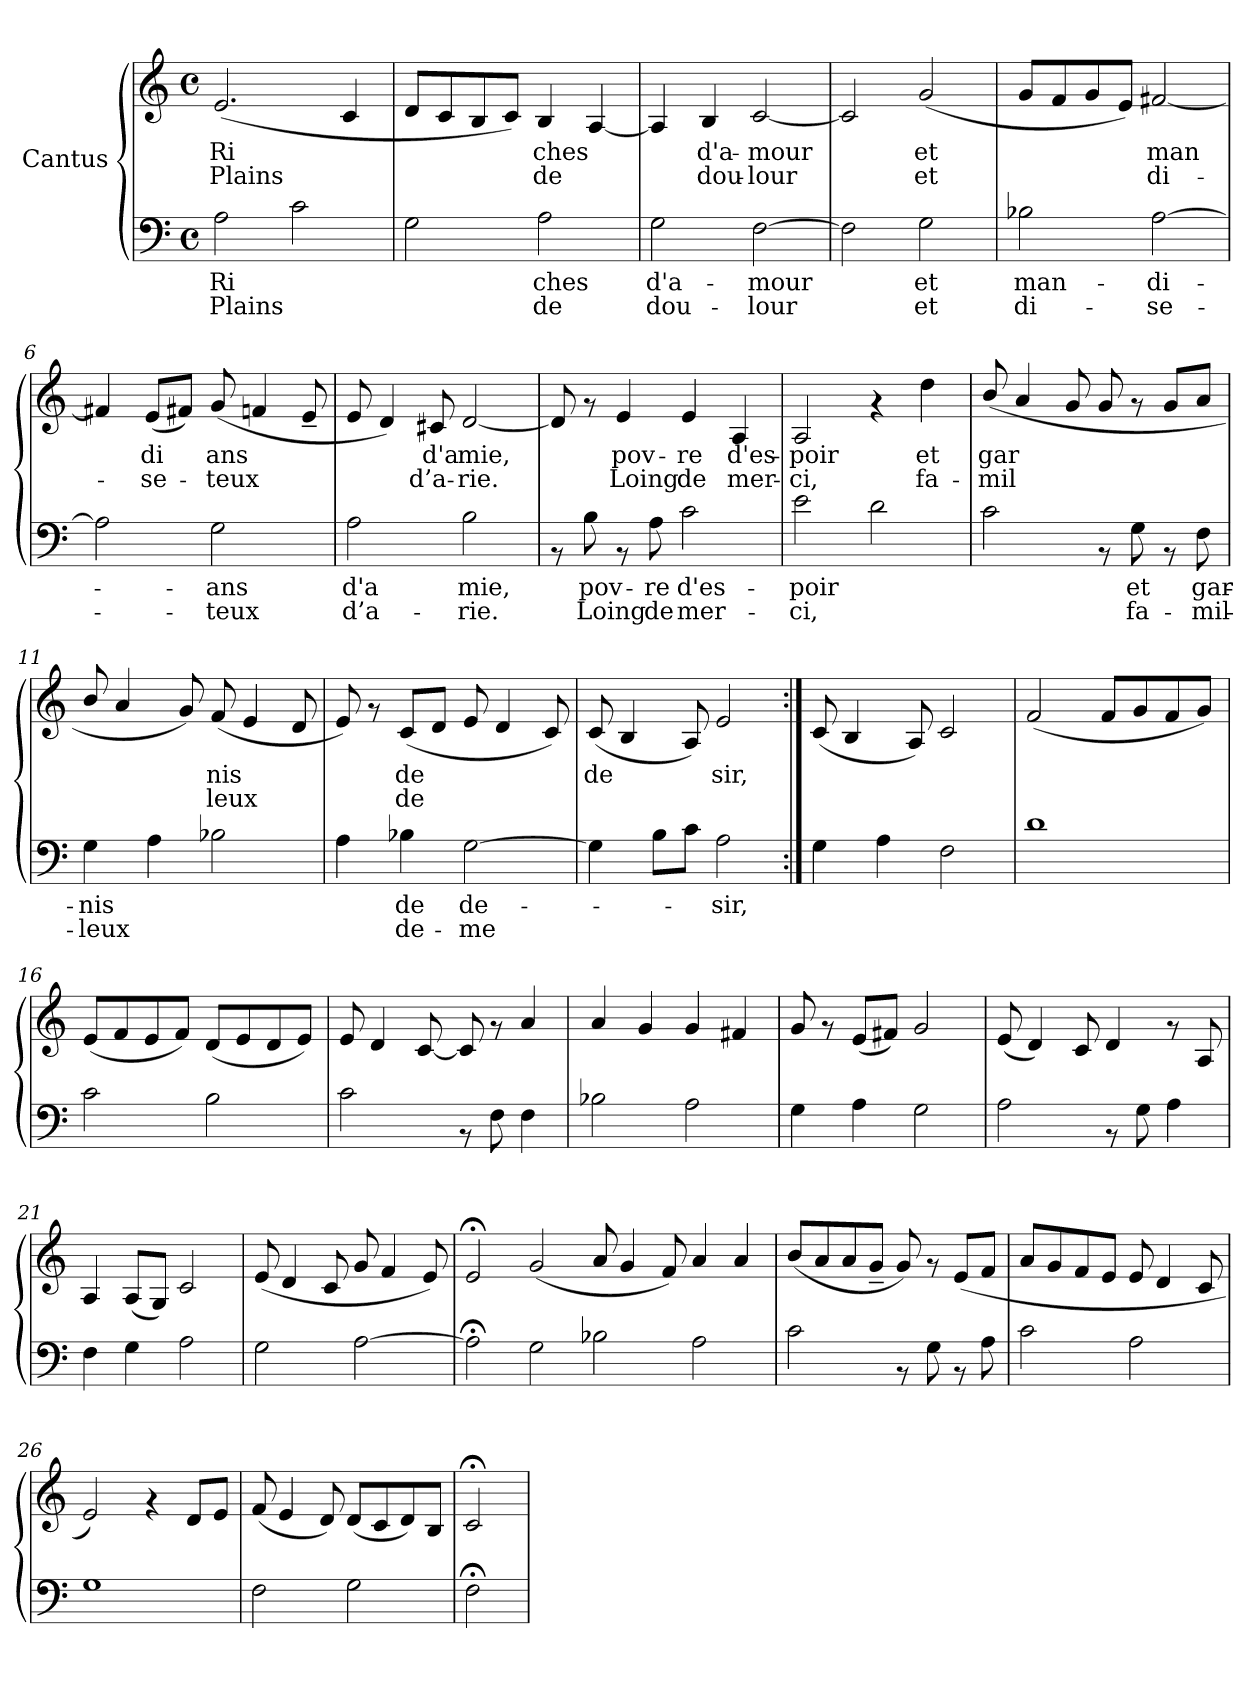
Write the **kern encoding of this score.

**kern	**text	**text	**kern	**text	**text
*part1	*part1	*part1	*part1	*part1	*part1
*staff2	*staff2	*staff2	*staff1	*staff1	*staff1
*I"Cantus	*	*	*	*	*
!!LO:PB:g=z
*stria5	*	*	*stria5	*	*
*clefF4	*	*	*clefG2	*	*
*M4/4	*	*	*M4/4	*	*
*met(c)	*	*	*met(c)	*	*
*MM132	*	*	*MM132	*	*
=1	=1	=1	=1	=1	=1
!	!LO:LY:b:cj	!LO:LY:b:cj	!	!LO:LY:b:cj	!LO:LY:b:cj
2A\	-Ri-	-Plains-	(<2.e/	Ri-	-Plains-
!	!LO:LY:b:cj	!LO:LY:b:cj	!	!	!
2c\	--	--	.	.	.
!	!	!	!	!LO:LY:b:cj	!LO:LY:b:cj
.	.	.	4c/	--	--
=2	=2	=2	=2	=2	=2
!	!LO:LY:b:cj	!LO:LY:b:cj	!	!LO:LY:b:cj	!LO:LY:b:cj
2G\	.	.	8d/L	-	.
!	!	!	!	!LO:LY:b:cj	!LO:LY:b:cj
.	.	.	8c/	.	.
!	!	!	!	!LO:LY:b:cj	!LO:LY:b:cj
.	.	.	8B/	.	.
!	!	!	!	!LO:LY:b:cj	!LO:LY:b:cj
.	.	.	8c/J)	.	.
!	!LO:LY:b:cj	!LO:LY:b:cj	!	!LO:LY:b:cj	!LO:LY:b:cj
2A\	ches	de	4B/	ches	de
!	!	!	!	!LO:LY:b:cj	!LO:LY:b:cj
.	.	.	[<4A/	.	.
=3	=3	=3	=3	=3	=3
!	!LO:LY:b:cj	!LO:LY:b:cj	!	!LO:LY:b:cj	!LO:LY:b:cj
2G\	d'a-	-dou-	4A/]	.	.
!	!	!	!	!LO:LY:b:cj	!LO:LY:b:cj
.	.	.	4B/	d'a-	-dou-
!	!LO:LY:b:cj	!LO:LY:b:cj	!	!LO:LY:b:cj	!LO:LY:b:cj
[>2F\	-mour	lour	[<2c/	-mour	lour
=4	=4	=4	=4	=4	=4
!	!LO:LY:b:cj	!LO:LY:b:cj	!	!LO:LY:b:cj	!LO:LY:b:cj
2F\]	.	.	2c/]	.	.
!	!LO:LY:b:cj	!LO:LY:b:cj	!	!LO:LY:b:cj	!LO:LY:b:cj
2G\	et	et	(<2g/	et	et
=5	=5	=5	=5	=5	=5
!	!LO:LY:b:cj	!LO:LY:b:cj	!	!LO:LY:b:cj	!LO:LY:b:cj
2B-X\	-man-	-di-	8g/L	.	.
!	!	!	!	!LO:LY:b:cj	!LO:LY:b:cj
.	.	.	8f/	.	.
!	!	!	!	!LO:LY:b:cj	!LO:LY:b:cj
.	.	.	8g/	.	.
!	!	!	!	!LO:LY:b:cj	!LO:LY:b:cj
.	.	.	8e/J)	.	.
!	!LO:LY:b:cj	!LO:LY:b:cj	!	!LO:LY:b:cj	!LO:LY:b:cj
[>2A\	-di-	-se-	[<2f#X/	man-	-di-
!!LO:LB:g=z
=6	=6	=6	=6	=6	=6
!	!LO:LY:b:cj	!LO:LY:b:cj	!	!LO:LY:b:cj	!LO:LY:b:cj
2A\]	.	.	4f#X/]	-	.
!	!	!	!	!LO:LY:b:cj	!LO:LY:b:cj
.	.	.	(<8e/L	di-	-se-
!	!	!	!	!LO:LY:b:cj	!LO:LY:b:cj
.	.	.	8f#X/J)	-	.
!	!LO:LY:b:cj	!LO:LY:b:cj	!	!LO:LY:b:cj	!LO:LY:b:cj
2G\	ans	teux	(<8g/	ans	teux
!	!	!	!	!LO:LY:b:cj	!LO:LY:b:cj
.	.	.	4fn/	.	.
!	!	!	!	!LO:LY:b:cj	!LO:LY:b:cj
.	.	.	8e~</	.	.
=7	=7	=7	=7	=7	=7
!	!LO:LY:b:cj	!LO:LY:b:cj	!	!LO:LY:b:cj	!LO:LY:b:cj
2A\	d'a	d’a-	8e/	.	.
!	!	!	!	!LO:LY:b:cj	!LO:LY:b:cj
.	.	.	4d/)	.	.
!	!	!	!	!LO:LY:b:cj	!LO:LY:b:cj
.	.	.	8c#X/	d'a	d’a-
!	!LO:LY:b:cj	!LO:LY:b:cj	!	!LO:LY:b:cj	!LO:LY:b:cj
2B\	-mie,	rie.	[<2d/	-mie,	rie.
=8	=8	=8	=8	=8	=8
!	!	!	!	!LO:LY:b:cj	!LO:LY:b:cj
8rAA	.	.	8d/]	.	.
!	!LO:LY:b:cj	!LO:LY:b:cj	!	!	!
8B\	-pov-	-Loing	8rf	.	.
!	!	!	!	!LO:LY:b:cj	!LO:LY:b:cj
8rAA	.	.	4e/	pov-	-Loing
!	!LO:LY:b:cj	!LO:LY:b:cj	!	!	!
8A\	re	de	.	.	.
!	!LO:LY:b:cj	!LO:LY:b:cj	!	!LO:LY:b:cj	!LO:LY:b:cj
2c\	d'es-	-mer-	4e/	re	de
!	!	!	!	!LO:LY:b:cj	!LO:LY:b:cj
.	.	.	4A/	d'es-	-mer-
=9	=9	=9	=9	=9	=9
!	!LO:LY:b:cj	!LO:LY:b:cj	!	!LO:LY:b:cj	!LO:LY:b:cj
2e\	-poir	ci,	2A/	-poir	ci,
!	!LO:LY:b:cj	!LO:LY:b:cj	!	!	!
2d\	.	.	4rf	.	.
!	!	!	!	!LO:LY:b:cj	!LO:LY:b:cj
.	.	.	4dd\	et	fa-
=10	=10	=10	=10	=10	=10
!	!LO:LY:b:cj	!LO:LY:b:cj	!	!LO:LY:b:cj	!LO:LY:b:cj
2c\	-	.	(<8b/	gar-	-mil-
!	!	!	!	!LO:LY:b:cj	!LO:LY:b:cj
.	.	.	4a/	--	--
!	!	!	!	!LO:LY:b:cj	!LO:LY:b:cj
.	.	.	8g/	--	--
!	!	!	!	!LO:LY:b:cj	!LO:LY:b:cj
8rAA	.	.	8g/	--	--
!	!LO:LY:b:cj	!LO:LY:b:cj	!	!	!
8G\	et	fa-	8rf	.	.
!	!	!	!	!LO:LY:b:cj	!LO:LY:b:cj
8rAA	.	.	8g/L	--	--
!	!LO:LY:b:cj	!LO:LY:b:cj	!	!LO:LY:b:cj	!LO:LY:b:cj
8F\	-gar-	-mil-	8a/J	--	--
!!LO:LB:g=z
=11	=11	=11	=11	=11	=11
!	!LO:LY:b:cj	!LO:LY:b:cj	!	!LO:LY:b:cj	!LO:LY:b:cj
4G\	nis	leux	8b/	-	.
!	!	!	!	!LO:LY:b:cj	!LO:LY:b:cj
.	.	.	4a/	.	.
!	!LO:LY:b:cj	!LO:LY:b:cj	!	!	!
4A\	.	.	.	.	.
!	!	!	!	!LO:LY:b:cj	!LO:LY:b:cj
.	.	.	8g/)	.	.
!	!LO:LY:b:cj	!LO:LY:b:cj	!	!LO:LY:b:cj	!LO:LY:b:cj
2B-X\	.	.	(<8f/	nis	leux
!	!	!	!	!LO:LY:b:cj	!LO:LY:b:cj
.	.	.	4e/	.	.
!	!	!	!	!LO:LY:b:cj	!LO:LY:b:cj
.	.	.	8d/	.	.
=12	=12	=12	=12	=12	=12
!	!LO:LY:b:cj	!LO:LY:b:cj	!	!LO:LY:b:cj	!LO:LY:b:cj
4A\	.	.	8e/)	.	.
.	.	.	8rf	.	.
!	!LO:LY:b:cj	!LO:LY:b:cj	!	!LO:LY:b:cj	!LO:LY:b:cj
4B-X\	de	de-	(<8c/L	de	de
!	!	!	!	!LO:LY:b:cj	!LO:LY:b:cj
.	.	.	8d/J	.	.
!	!LO:LY:b:cj	!LO:LY:b:cj	!	!LO:LY:b:cj	!LO:LY:b:cj
[>2G\	-de-	-me	8e/	.	.
!	!	!	!	!LO:LY:b:cj	!LO:LY:b:cj
.	.	.	4d/	.	.
!	!	!	!	!LO:LY:b:cj	!LO:LY:b:cj
.	.	.	8c/)	.	.
=13	=13	=13	=13	=13	=13
!	!LO:LY:b:cj	!	!	!LO:LY:b:cj	!
4G\]	.	.	(<8c/	de-	.
!	!	!	!	!LO:LY:b:cj	!
.	.	.	4B/	-	.
!	!LO:LY:b:cj	!	!	!	!
8B\L	.	.	.	.	.
!	!LO:LY:b:cj	!	!	!LO:LY:b:cj	!
8c\J	.	.	8A/)	.	.
!	!LO:LY:b:cj	!	!	!LO:LY:b:cj	!
2A\	sir,	.	2e/	sir,	.
=14:|!	=14:|!	=14:|!	=14:|!	=14:|!	=14:|!
4G\	.	.	(<8c/	.	.
.	.	.	4B/	.	.
4A\	.	.	.	.	.
.	.	.	8A/)	.	.
2F\	.	.	2c/	.	.
!!LO:PB:g=z
=15	=15	=15	=15	=15	=15
1d	.	.	(<2f/	.	.
.	.	.	8f/L	.	.
.	.	.	8g/	.	.
.	.	.	8f/	.	.
.	.	.	8g/J)	.	.
=16	=16	=16	=16	=16	=16
2c\	.	.	(<8e/L	.	.
.	.	.	8f/	.	.
.	.	.	8e/	.	.
.	.	.	8f/J)	.	.
2B\	.	.	(<8d/L	.	.
.	.	.	8e/	.	.
.	.	.	8d/	.	.
.	.	.	8e/J)	.	.
=17	=17	=17	=17	=17	=17
2c\	.	.	8e/	.	.
.	.	.	4d/	.	.
.	.	.	[<8c/	.	.
8rAA	.	.	8c/]	.	.
8F\	.	.	8rf	.	.
4F\	.	.	4a/	.	.
=18	=18	=18	=18	=18	=18
2B-X\	.	.	4a/	.	.
.	.	.	4g/	.	.
2A\	.	.	4g/	.	.
.	.	.	4f#X/	.	.
=19	=19	=19	=19	=19	=19
4G\	.	.	8g/	.	.
.	.	.	8rf	.	.
4A\	.	.	(<8e/L	.	.
.	.	.	8f#X/J)	.	.
2G\	.	.	2g/	.	.
=20	=20	=20	=20	=20	=20
2A\	.	.	(<8e/	.	.
.	.	.	4d/)	.	.
.	.	.	8c/	.	.
8rAA	.	.	4d/	.	.
8G\	.	.	.	.	.
4A\	.	.	8rf	.	.
.	.	.	8A/	.	.
!!LO:LB:g=z
=21	=21	=21	=21	=21	=21
4F\	.	.	4A/	.	.
4G\	.	.	(<8A/L	.	.
.	.	.	8G/J)	.	.
2A\	.	.	2c/	.	.
=22	=22	=22	=22	=22	=22
2G\	.	.	(<8e/	.	.
.	.	.	4d/	.	.
.	.	.	8c/	.	.
[>2A\	.	.	8g/	.	.
.	.	.	4f/	.	.
.	.	.	8e/)	.	.
=23	=23	=23	=23	=23	=23
2A;<\]	.	.	2e;</	.	.
2G\	.	.	(<2g/	.	.
2B-X\	.	.	8a/	.	.
.	.	.	4g/	.	.
.	.	.	8f/)	.	.
2A\	.	.	4a/	.	.
.	.	.	4a/	.	.
=24	=24	=24	=24	=24	=24
2c\	.	.	(<8b/L	.	.
.	.	.	8a/	.	.
.	.	.	8a/	.	.
.	.	.	8g~</J	.	.
8rAA	.	.	8g/)	.	.
8G\	.	.	8rf	.	.
8rAA	.	.	(<8e/L	.	.
8A\	.	.	8f/J	.	.
=25	=25	=25	=25	=25	=25
2c\	.	.	8a/L	.	.
.	.	.	8g/	.	.
.	.	.	8f/	.	.
.	.	.	8e/J	.	.
2A\	.	.	8e/	.	.
.	.	.	4d/	.	.
.	.	.	8c/	.	.
!!LO:LB:g=z
=26	=26	=26	=26	=26	=26
1G	.	.	2e/)	.	.
.	.	.	4rf	.	.
.	.	.	8d/L	.	.
.	.	.	8e/J	.	.
=27	=27	=27	=27	=27	=27
2F\	.	.	(<8f/	.	.
.	.	.	4e/	.	.
.	.	.	8d/)	.	.
2G\	.	.	(<8d/L	.	.
.	.	.	8c/	.	.
.	.	.	8d/)	.	.
.	.	.	8B/J	.	.
=28	=28	=28	=28	=28	=28
2F;<\	.	.	2c;</	.	.
=	=	=	=	=	=
*-	*-	*-	*-	*-	*-
